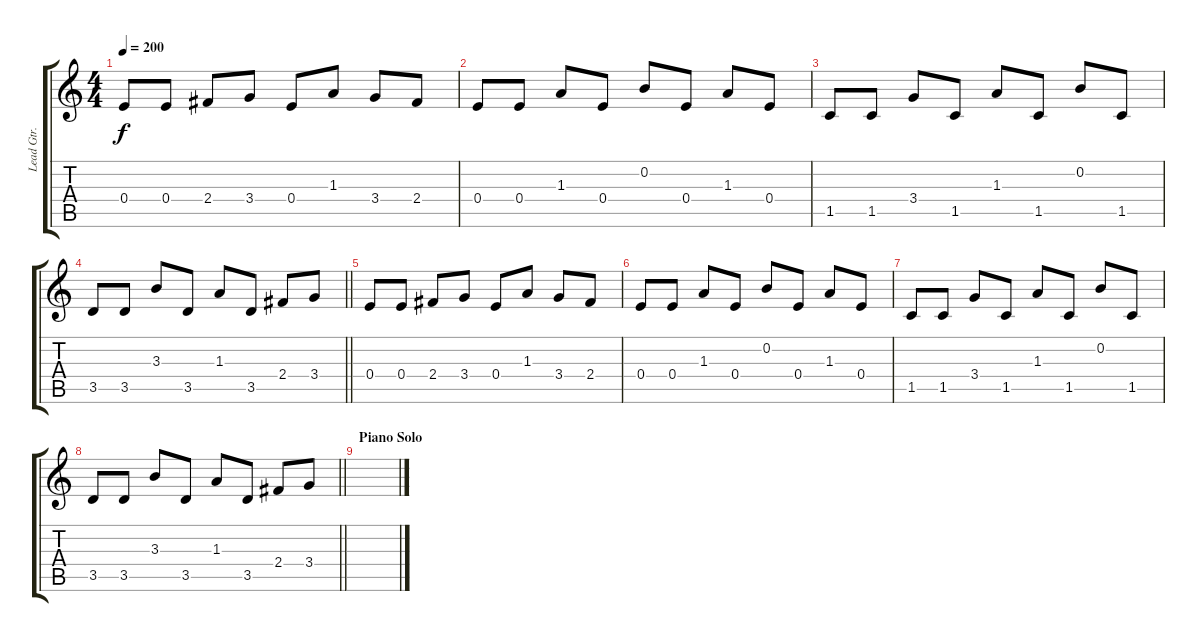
\track ("Lead Gtr." "Lead Gtr.") {instrument overdrivenguitar}
\staff {score tabs}
\tuning (E4 B3 Ab3 E3 B2 E2) {hide}
\ts (4 4)
\tempo 200
\clef g2
\ks c
0.4.8{dy f} 0.4.8 2.4.8 3.4.8 0.4.8 1.3.8 3.4.8 2.4.8 |
0.4.8 0.4.8 1.3.8 0.4.8 0.2.8 0.4.8 1.3.8 0.4.8 |
1.5.8 1.5.8 3.4.8 1.5.8 1.3.8 1.5.8 0.2.8 1.5.8 |
\barLineRight lightlight
3.5.8 3.5.8 3.3.8 3.5.8 1.3.8 3.5.8 2.4.8 3.4.8 |
0.4.8 0.4.8 2.4.8 3.4.8 0.4.8 1.3.8 3.4.8 2.4.8 |
0.4.8 0.4.8 1.3.8 0.4.8 0.2.8 0.4.8 1.3.8 0.4.8 |
1.5.8 1.5.8 3.4.8 1.5.8 1.3.8 1.5.8 0.2.8 1.5.8 |
\barLineRight lightlight
3.5.8 3.5.8 3.3.8 3.5.8 1.3.8 3.5.8 2.4.8 3.4.8 |
\section ("" "Piano Solo")
